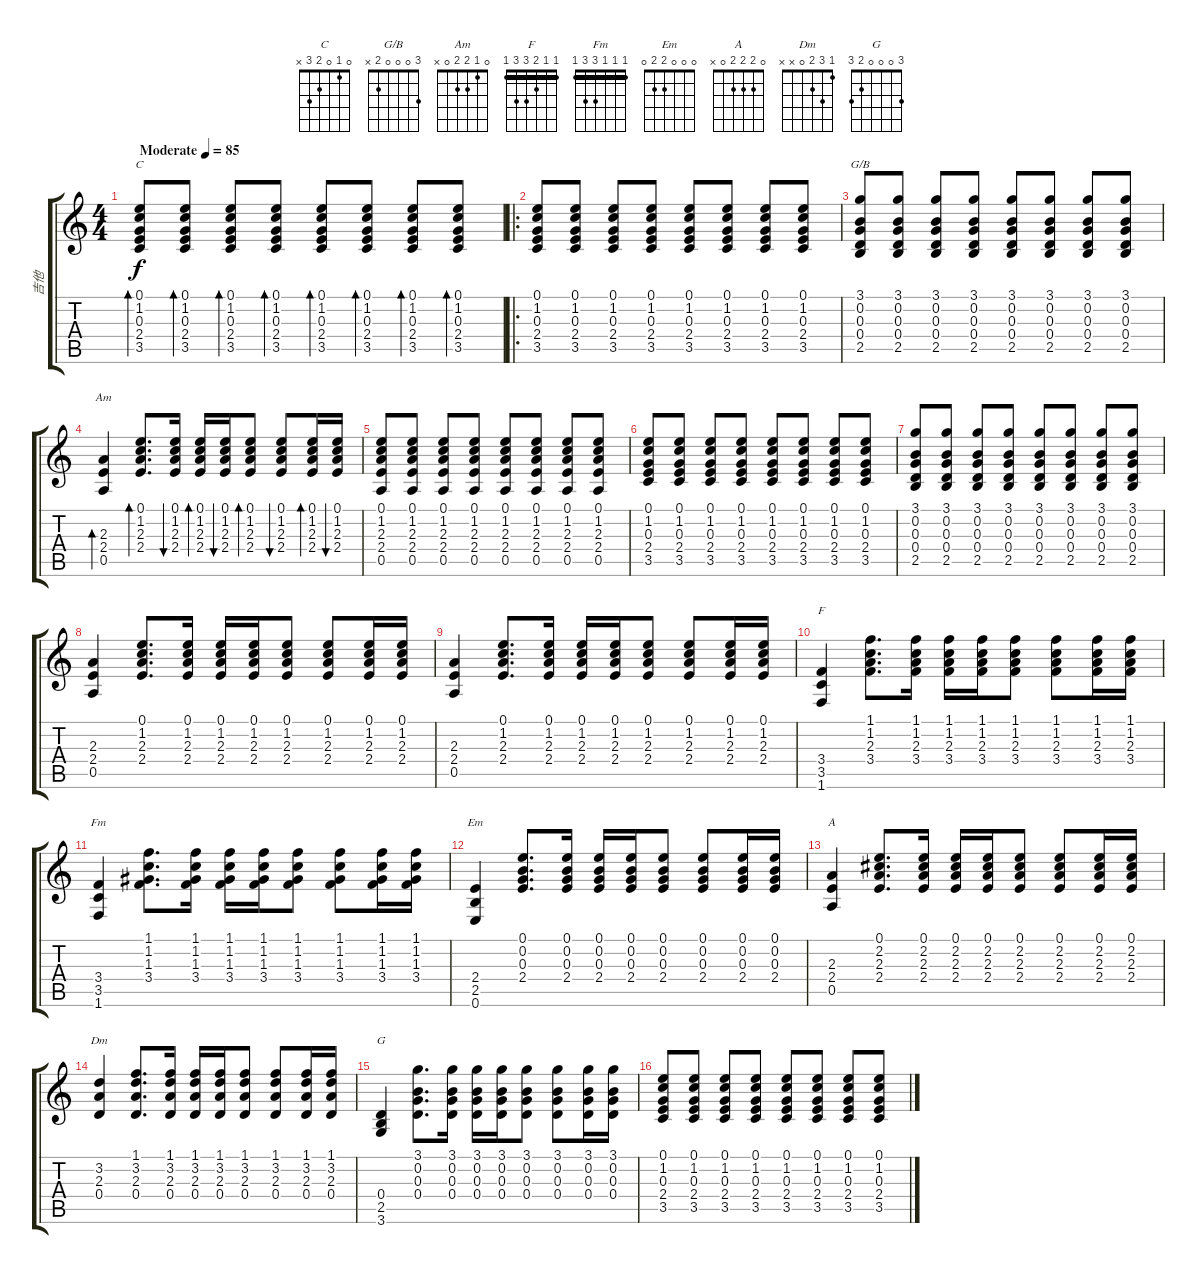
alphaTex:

\track ("吉他" "吉他") {instrument acousticguitarsteel}
\staff {score tabs}
\tuning (E4 B3 G3 D3 A2 E2) {hide}
\chord ("C" 0 1 0 2 3 x)
\chord ("G/B" 3 0 0 0 2 x)
\chord ("Am" 0 1 2 2 0 x)
\chord ("F" 1 1 2 3 3 1) {barre 1}
\chord ("Fm" 1 1 1 3 3 1) {barre 1}
\chord ("Em" 0 0 0 2 2 0)
\chord ("A" 0 2 2 2 0 x)
\chord ("Dm" 1 3 2 0 x x)
\chord ("G" 3 0 0 0 2 3)
\ts (4 4)
\tempo (85 "Moderate")
\clef g2
\ks c
(0.1 1.2 0.3 2.4 3.5).8{bd 30 ch "C" dy f instrument acousticguitarsteel} (0.1 1.2 0.3 2.4 3.5).8{bd 30} (0.1 1.2 0.3 2.4 3.5).8{bd 30} (0.1 1.2 0.3 2.4 3.5).8{bd 30} (0.1 1.2 0.3 2.4 3.5).8{bd 30} (0.1 1.2 0.3 2.4 3.5).8{bd 30} (0.1 1.2 0.3 2.4 3.5).8{bd 30} (0.1 1.2 0.3 2.4 3.5).8{bd 30} |
\ro
(0.1 1.2 0.3 2.4 3.5).8 (0.1 1.2 0.3 2.4 3.5).8 (0.1 1.2 0.3 2.4 3.5).8 (0.1 1.2 0.3 2.4 3.5).8 (0.1 1.2 0.3 2.4 3.5).8 (0.1 1.2 0.3 2.4 3.5).8 (0.1 1.2 0.3 2.4 3.5).8 (0.1 1.2 0.3 2.4 3.5).8 |
(3.1 0.2 0.3 0.4 2.5).8{ch "G/B"} (3.1 0.2 0.3 0.4 2.5).8 (3.1 0.2 0.3 0.4 2.5).8 (3.1 0.2 0.3 0.4 2.5).8 (3.1 0.2 0.3 0.4 2.5).8 (3.1 0.2 0.3 0.4 2.5).8 (3.1 0.2 0.3 0.4 2.5).8 (3.1 0.2 0.3 0.4 2.5).8 |
(2.3 2.4 0.5).4{bd 30 ch "Am"} (0.1 1.2 2.3 2.4).8{d bd 30} (0.1 1.2 2.3 2.4).16{bu 30} (0.1 1.2 2.3 2.4).16{bd 30} (0.1 1.2 2.3 2.4).16{bu 30} (0.1 1.2 2.3 2.4).8{bd 30} (0.1 1.2 2.3 2.4).8{bu 30} (0.1 1.2 2.3 2.4).16{bd 30} (0.1 1.2 2.3 2.4).16{bu 30} |
(0.1 1.2 2.3 2.4 0.5).8 (0.1 1.2 2.3 2.4 0.5).8 (0.1 1.2 2.3 2.4 0.5).8 (0.1 1.2 2.3 2.4 0.5).8 (0.1 1.2 2.3 2.4 0.5).8 (0.1 1.2 2.3 2.4 0.5).8 (0.1 1.2 2.3 2.4 0.5).8 (0.1 1.2 2.3 2.4 0.5).8 |
(0.1 1.2 0.3 2.4 3.5).8 (0.1 1.2 0.3 2.4 3.5).8 (0.1 1.2 0.3 2.4 3.5).8 (0.1 1.2 0.3 2.4 3.5).8 (0.1 1.2 0.3 2.4 3.5).8 (0.1 1.2 0.3 2.4 3.5).8 (0.1 1.2 0.3 2.4 3.5).8 (0.1 1.2 0.3 2.4 3.5).8 |
(3.1 0.2 0.3 0.4 2.5).8 (3.1 0.2 0.3 0.4 2.5).8 (3.1 0.2 0.3 0.4 2.5).8 (3.1 0.2 0.3 0.4 2.5).8 (3.1 0.2 0.3 0.4 2.5).8 (3.1 0.2 0.3 0.4 2.5).8 (3.1 0.2 0.3 0.4 2.5).8 (3.1 0.2 0.3 0.4 2.5).8 |
(2.3 2.4 0.5).4 (0.1 1.2 2.3 2.4).8{d} (0.1 1.2 2.3 2.4).16 (0.1 1.2 2.3 2.4).16 (0.1 1.2 2.3 2.4).16 (0.1 1.2 2.3 2.4).8 (0.1 1.2 2.3 2.4).8 (0.1 1.2 2.3 2.4).16 (0.1 1.2 2.3 2.4).16 |
(2.3 2.4 0.5).4 (0.1 1.2 2.3 2.4).8{d} (0.1 1.2 2.3 2.4).16 (0.1 1.2 2.3 2.4).16 (0.1 1.2 2.3 2.4).16 (0.1 1.2 2.3 2.4).8 (0.1 1.2 2.3 2.4).8 (0.1 1.2 2.3 2.4).16 (0.1 1.2 2.3 2.4).16 |
(3.4 3.5 1.6).4{ch "F"} (1.1 1.2 2.3 3.4).8{d} (1.1 1.2 2.3 3.4).16 (1.1 1.2 2.3 3.4).16 (1.1 1.2 2.3 3.4).16 (1.1 1.2 2.3 3.4).8 (1.1 1.2 2.3 3.4).8 (1.1 1.2 2.3 3.4).16 (1.1 1.2 2.3 3.4).16 |
(3.4 3.5 1.6).4{ch "Fm"} (1.1 1.2 1.3 3.4).8{d} (1.1 1.2 1.3 3.4).16 (1.1 1.2 1.3 3.4).16 (1.1 1.2 1.3 3.4).16 (1.1 1.2 1.3 3.4).8 (1.1 1.2 1.3 3.4).8 (1.1 1.2 1.3 3.4).16 (1.1 1.2 1.3 3.4).16 |
(2.4 2.5 0.6).4{ch "Em"} (0.1 0.2 0.3 2.4).8{d} (0.1 0.2 0.3 2.4).16 (0.1 0.2 0.3 2.4).16 (0.1 0.2 0.3 2.4).16 (0.1 0.2 0.3 2.4).8 (0.1 0.2 0.3 2.4).8 (0.1 0.2 0.3 2.4).16 (0.1 0.2 0.3 2.4).16 |
(2.3 2.4 0.5).4{ch "A"} (0.1 2.2 2.3 2.4).8{d} (0.1 2.2 2.3 2.4).16 (0.1 2.2 2.3 2.4).16 (0.1 2.2 2.3 2.4).16 (0.1 2.2 2.3 2.4).8 (0.1 2.2 2.3 2.4).8 (0.1 2.2 2.3 2.4).16 (0.1 2.2 2.3 2.4).16 |
(3.2 2.3 0.4).4{ch "Dm"} (1.1 3.2 2.3 0.4).8{d} (1.1 3.2 2.3 0.4).16 (1.1 3.2 2.3 0.4).16 (1.1 3.2 2.3 0.4).16 (1.1 3.2 2.3 0.4).8 (1.1 3.2 2.3 0.4).8 (1.1 3.2 2.3 0.4).16 (1.1 3.2 2.3 0.4).16 |
(0.4 2.5 3.6).4{ch "G"} (3.1 0.2 0.3 0.4).8{d} (3.1 0.2 0.3 0.4).16 (3.1 0.2 0.3 0.4).16 (3.1 0.2 0.3 0.4).16 (3.1 0.2 0.3 0.4).8 (3.1 0.2 0.3 0.4).8 (3.1 0.2 0.3 0.4).16 (3.1 0.2 0.3 0.4).16 |
(0.1 1.2 0.3 2.4 3.5).8 (0.1 1.2 0.3 2.4 3.5).8 (0.1 1.2 0.3 2.4 3.5).8 (0.1 1.2 0.3 2.4 3.5).8 (0.1 1.2 0.3 2.4 3.5).8 (0.1 1.2 0.3 2.4 3.5).8 (0.1 1.2 0.3 2.4 3.5).8 (0.1 1.2 0.3 2.4 3.5).8
